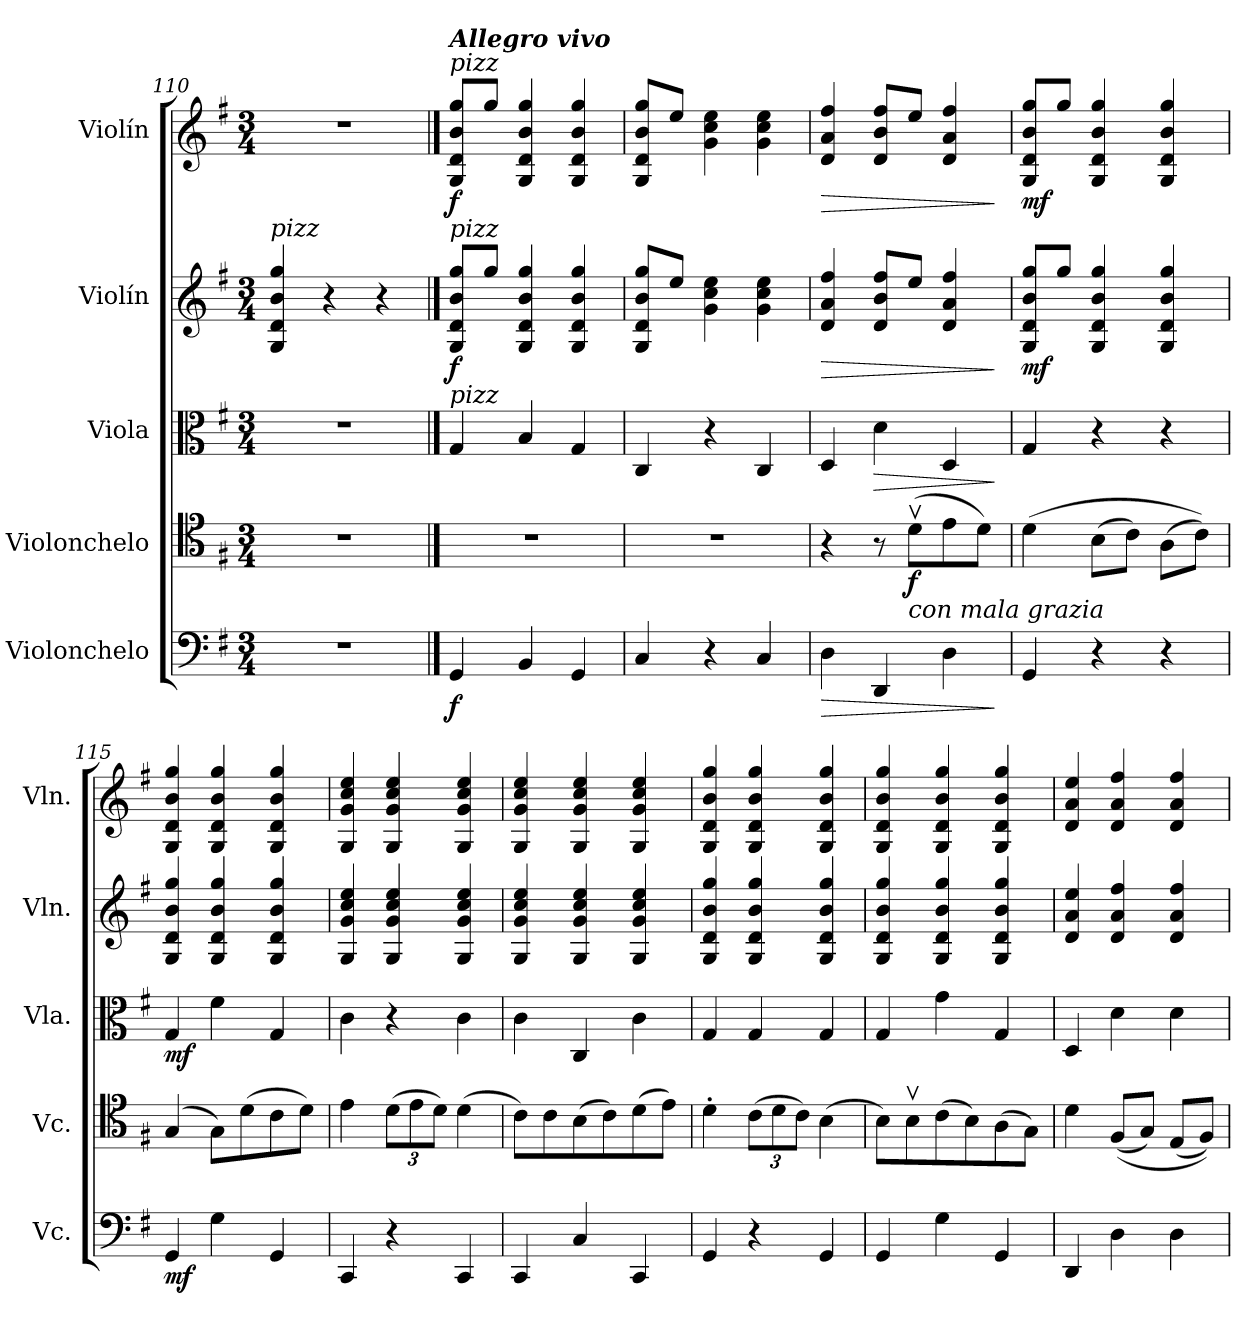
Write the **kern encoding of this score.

**kern	**dynam	**kern	**dynam	**kern	**dynam	**kern	**dynam	**kern	**dynam
*part5	*part5	*part4	*part4	*part3	*part3	*part2	*part2	*part1	*part1
*staff5	*staff5	*staff4	*staff4	*staff3	*staff3	*staff2	*staff2	*staff1	*staff1
*I"Violonchelo	*	*I"Violonchelo	*	*I"Viola	*	*I"Violín	*	*I"Violín	*
*I'Vc.	*	*I'Vc.	*	*I'Vla.	*	*I'Vln.	*	*I'Vln.	*
*clefF4	*	*clefC4	*	*clefC3	*	*clefG2	*	*clefG2	*
*k[f#]	*	*k[f#]	*	*k[f#]	*	*k[f#]	*	*k[f#]	*
*M3/4	*	*M3/4	*	*M3/4	*	*M3/4	*	*M3/4	*
=110	=110	=110	=110	=110	=110	=110	=110	=110	=110
!	!	!	!	!	!	!LO:TX:a:i:t=pizz	!	!	!
2.r	.	2.r	.	2.r	.	4G/ 4d/ 4b/ 4gg/	.	2.r	.
.	.	.	.	.	.	4r	.	.	.
.	.	.	.	.	.	4r	.	.	.
!!LO:LB:g=z
==111	==111	==111	==111	==111	==111	==111	==111	==111	==111
!	!	!	!	!	!	!	!	!LO:TX:a:i:t=pizz	!
!	!	!	!	!	!	!	!	!LO:TX:a:Bi:t=Allegro vivo	!
!	!	!	!	!	!	!LO:TX:a:i:t=pizz	!	!	!
!	!	!	!	!LO:TX:a:i:t=pizz	!	!	!	!	!
!	!LO:DY:b	!	!	!	!	!	!LO:DY:b	!	!LO:DY:b
4GG/	f	2.r	.	4G/	.	8G/ 8d/ 8b/ 8gg/L	f	8G/ 8d/ 8b/ 8gg/L	f
.	.	.	.	.	.	8gg/J	.	8gg/J	.
4BB/	.	.	.	4B/	.	4G/ 4d/ 4b/ 4gg/	.	4G/ 4d/ 4b/ 4gg/	.
4GG/	.	.	.	4G/	.	4G/ 4d/ 4b/ 4gg/	.	4G/ 4d/ 4b/ 4gg/	.
=112	=112	=112	=112	=112	=112	=112	=112	=112	=112
4C/	.	2.r	.	4C/	.	8G/ 8d/ 8b/ 8gg/L	.	8G/ 8d/ 8b/ 8gg/L	.
.	.	.	.	.	.	8ee/J	.	8ee/J	.
4r	.	.	.	4r	.	4g\ 4cc\ 4ee\	.	4g\ 4cc\ 4ee\	.
4C/	.	.	.	4C/	.	4g\ 4cc\ 4ee\	.	4g\ 4cc\ 4ee\	.
=113	=113	=113	=113	=113	=113	=113	=113	=113	=113
!	!LO:HP:b	!	!	!	!	!	!LO:HP:b	!	!LO:HP:b
4D\	>	4r	.	4D/	.	4d/ 4a/ 4ff#/	>	4d/ 4a/ 4ff#/	>
!	!	!	!	!	!LO:HP:b	!	!	!	!
4DD/	.	8r	.	4d\	>	8d/ 8b/ 8ff#/L	.	8d/ 8b/ 8ff#/L	.
!	!	!LO:TX:b:i:t=con mala grazia	!	!	!	!	!	!	!
!	!	!	!LO:DY:b	!	!	!	!	!	!
.	.	(8dv\L	f	.	.	8ee/J	.	8ee/J	.
4D\	.	8e\	.	4D/	.	4d/ 4a/ 4ff#/	.	4d/ 4a/ 4ff#/	.
.	.	8d\J)	.	.	.	.	.	.	.
.	]	.	.	.	]	.	]	.	]
=114	=114	=114	=114	=114	=114	=114	=114	=114	=114
!	!	!	!	!	!	!	!LO:DY:b	!	!LO:DY:b
4GG/	.	(4d\	.	4G/	.	8G/ 8d/ 8b/ 8gg/L	mf	8G/ 8d/ 8b/ 8gg/L	mf
.	.	.	.	.	.	8gg/J	.	8gg/J	.
4r	.	(8B\L	.	4r	.	4G/ 4d/ 4b/ 4gg/	.	4G/ 4d/ 4b/ 4gg/	.
.	.	8c\J)	.	.	.	.	.	.	.
4r	.	(8A\L	.	4r	.	4G/ 4d/ 4b/ 4gg/	.	4G/ 4d/ 4b/ 4gg/	.
.	.	8c\J))	.	.	.	.	.	.	.
=115	=115	=115	=115	=115	=115	=115	=115	=115	=115
!	!LO:DY:b	!	!	!	!LO:DY:b	!	!	!	!
4GG/	mf	(4G/	.	4G/	mf	4G/ 4d/ 4b/ 4gg/	.	4G/ 4d/ 4b/ 4gg/	.
4G\	.	8G\L)	.	4f#\	.	4G/ 4d/ 4b/ 4gg/	.	4G/ 4d/ 4b/ 4gg/	.
.	.	(8d\	.	.	.	.	.	.	.
4GG/	.	8c\	.	4G/	.	4G/ 4d/ 4b/ 4gg/	.	4G/ 4d/ 4b/ 4gg/	.
.	.	8d\J)	.	.	.	.	.	.	.
=116	=116	=116	=116	=116	=116	=116	=116	=116	=116
4CC/	.	4e\	.	4c\	.	4G/ 4g/ 4cc/ 4ee/	.	4G/ 4g/ 4cc/ 4ee/	.
*	*	*Xbrackettup	*	*	*	*	*	*	*
4r	.	(12d\L	.	4r	.	4G/ 4g/ 4cc/ 4ee/	.	4G/ 4g/ 4cc/ 4ee/	.
.	.	12e\	.	.	.	.	.	.	.
.	.	12d\J)	.	.	.	.	.	.	.
4CC/	.	(4d\	.	4c\	.	4G/ 4g/ 4cc/ 4ee/	.	4G/ 4g/ 4cc/ 4ee/	.
=117	=117	=117	=117	=117	=117	=117	=117	=117	=117
4CC/	.	8c\L)	.	4c\	.	4G/ 4g/ 4cc/ 4ee/	.	4G/ 4g/ 4cc/ 4ee/	.
.	.	8c\	.	.	.	.	.	.	.
4C/	.	(8B\	.	4C/	.	4G/ 4g/ 4cc/ 4ee/	.	4G/ 4g/ 4cc/ 4ee/	.
.	.	8c\)	.	.	.	.	.	.	.
4CC/	.	(8d\	.	4c\	.	4G/ 4g/ 4cc/ 4ee/	.	4G/ 4g/ 4cc/ 4ee/	.
.	.	8e\J)	.	.	.	.	.	.	.
!!LO:PB:g=z
=118	=118	=118	=118	=118	=118	=118	=118	=118	=118
4GG/	.	4d'\	.	4G/	.	4G/ 4d/ 4b/ 4gg/	.	4G/ 4d/ 4b/ 4gg/	.
4r	.	(12c\L	.	4G/	.	4G/ 4d/ 4b/ 4gg/	.	4G/ 4d/ 4b/ 4gg/	.
.	.	12d\	.	.	.	.	.	.	.
.	.	12c\J)	.	.	.	.	.	.	.
4GG/	.	(4B\	.	4G/	.	4G/ 4d/ 4b/ 4gg/	.	4G/ 4d/ 4b/ 4gg/	.
=119	=119	=119	=119	=119	=119	=119	=119	=119	=119
4GG/	.	8B\L)	.	4G/	.	4G/ 4d/ 4b/ 4gg/	.	4G/ 4d/ 4b/ 4gg/	.
.	.	8Bv\	.	.	.	.	.	.	.
4G\	.	(8c\	.	4g\	.	4G/ 4d/ 4b/ 4gg/	.	4G/ 4d/ 4b/ 4gg/	.
.	.	8B\)	.	.	.	.	.	.	.
4GG/	.	(8A\	.	4G/	.	4G/ 4d/ 4b/ 4gg/	.	4G/ 4d/ 4b/ 4gg/	.
.	.	8G\J)	.	.	.	.	.	.	.
=120	=120	=120	=120	=120	=120	=120	=120	=120	=120
4DD/	.	4d\	.	4D/	.	4d/ 4a/ 4ee/	.	4d/ 4a/ 4ee/	.
4D\	.	((8F#/L	.	4d\	.	4d/ 4a/ 4ff#/	.	4d/ 4a/ 4ff#/	.
.	.	8G/J)	.	.	.	.	.	.	.
4D\	.	(8E/L	.	4d\	.	4d/ 4a/ 4ff#/	.	4d/ 4a/ 4ff#/	.
.	.	8F#/J))	.	.	.	.	.	.	.
=	=	=	=	=	=	=	=	=	=
*-	*-	*-	*-	*-	*-	*-	*-	*-	*-
